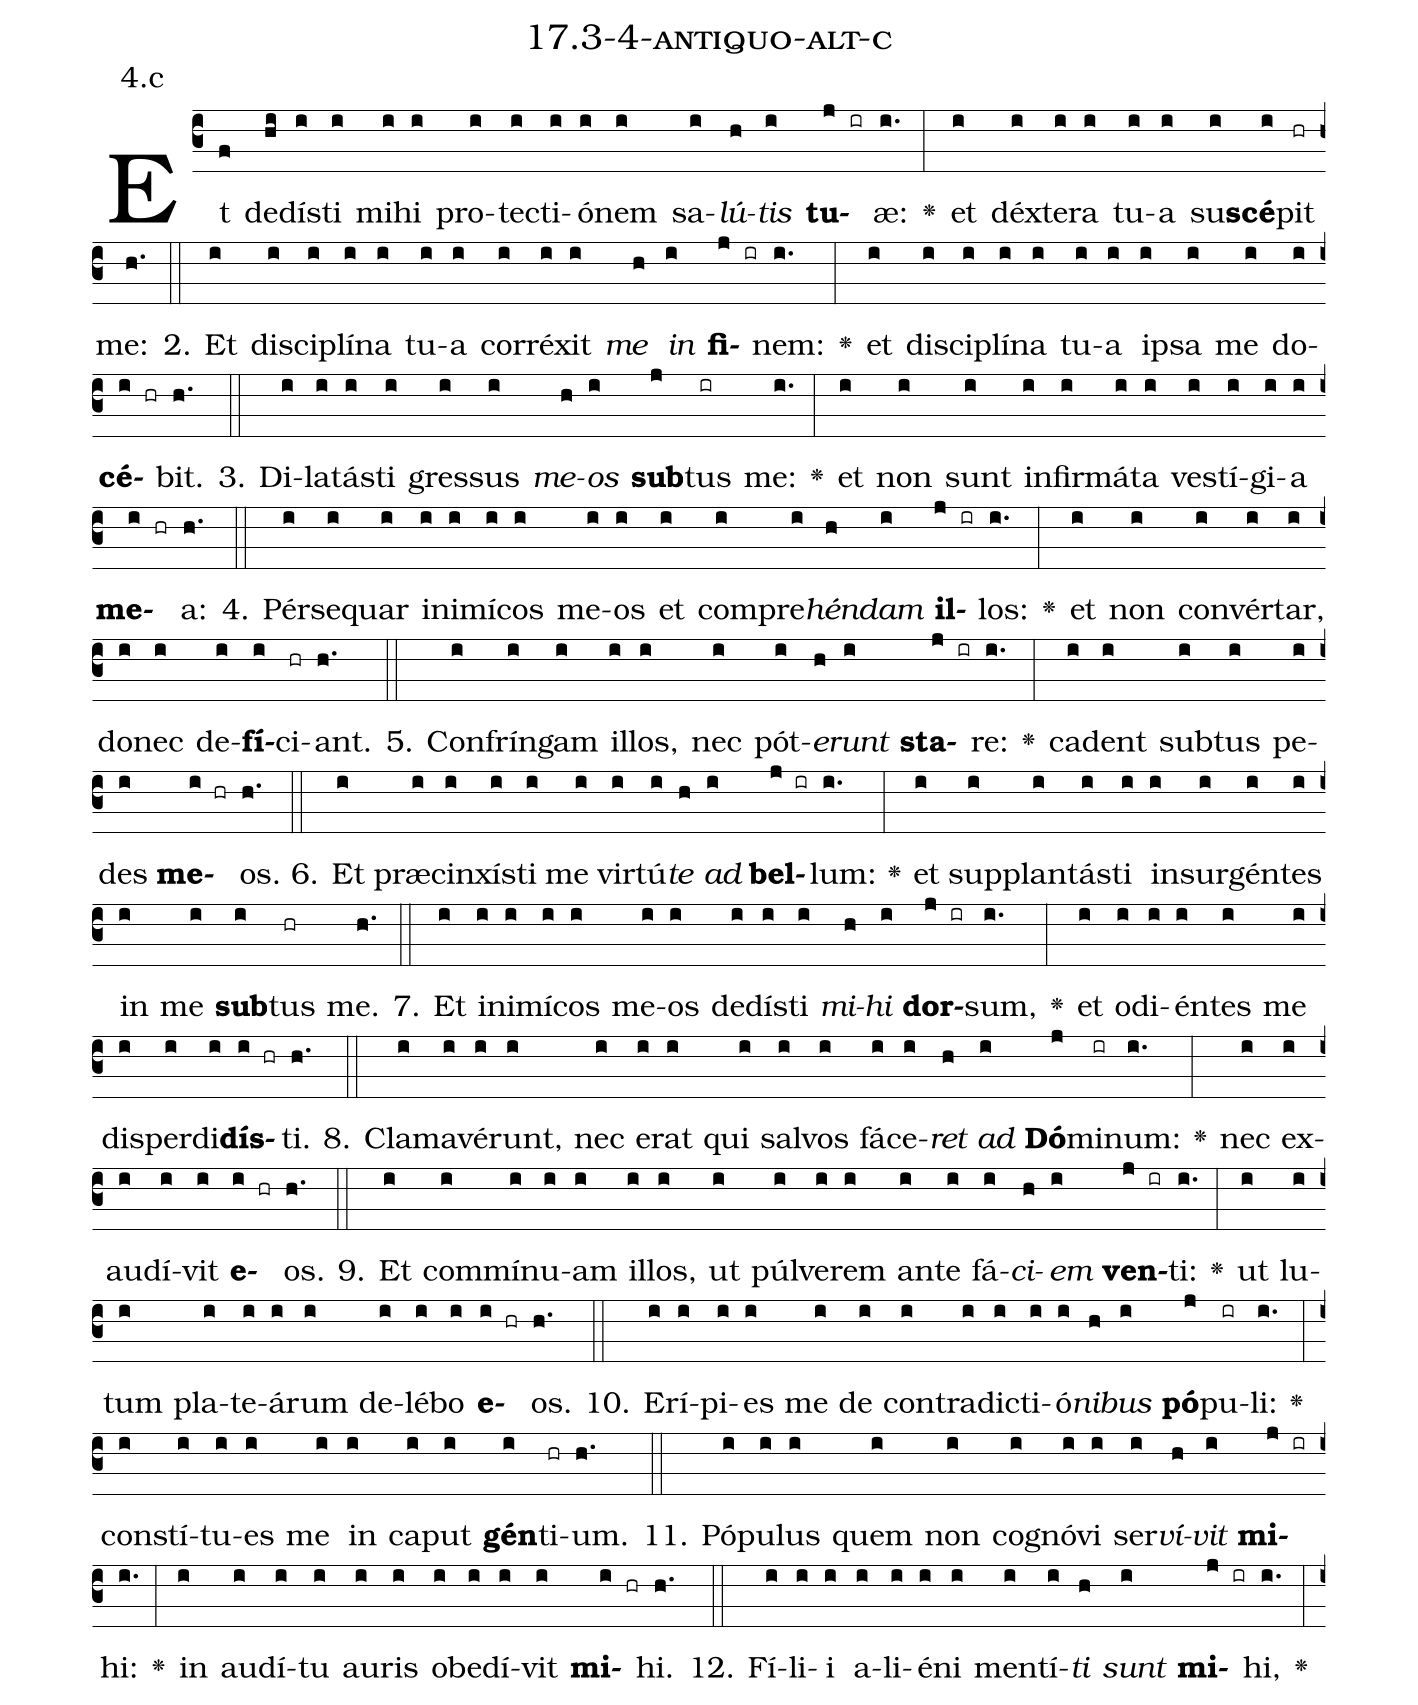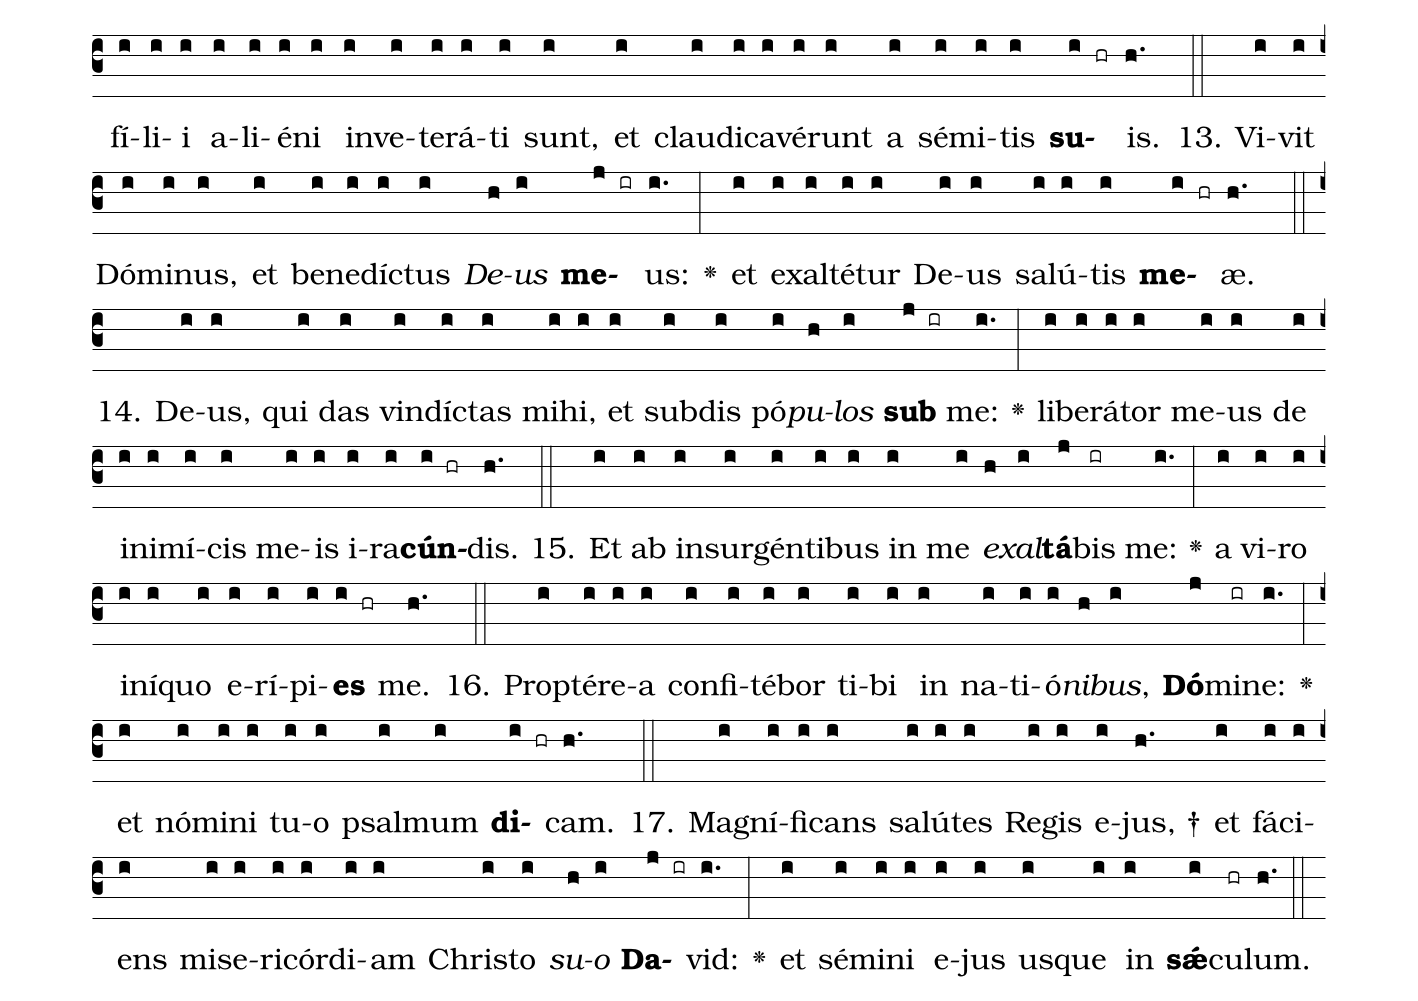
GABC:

name: 17.3-4-antiquo-alt-c;
annotation: 4.c;
%%
(c3)Et(f) de(hi)dís(i)ti(i) mi(i)hi(i) pro(i)tec(i)ti(i)ó(i)nem(i) sa(i)<i>lú</i>(h)<i>tis</i>(i) <b>tu</b>(j ir)æ:(i.) <v>\greheightstar</v>(:) et(i) déx(i)te(i)ra(i) tu(i)a(i) su(i)<b>scé</b>(i)pit(hr) me:(h.) (::)
2. Et(i) di(i)sci(i)plí(i)na(i) tu(i)a(i) cor(i)ré(i)xit(i) <i>me</i>(h) <i>in</i>(i) <b>fi</b>(j ir)nem:(i.) <v>\greheightstar</v>(:) et(i) di(i)sci(i)plí(i)na(i) tu(i)a(i) ip(i)sa(i) me(i) do(i)<b>cé</b>(i hr)bit.(h.) (::)
3. Di(i)la(i)tás(i)ti(i) gres(i)sus(i) <i>me</i>(h)<i>os</i>(i) <b>sub</b>(j)tus(ir) me:(i.) <v>\greheightstar</v>(:) et(i) non(i) sunt(i) in(i)fir(i)má(i)ta(i) ves(i)tí(i)gi(i)a(i) <b>me</b>(i hr)a:(h.) (::)
4. Pér(i)se(i)quar(i) in(i)i(i)mí(i)cos(i) me(i)os(i) et(i) com(i)pre(i)<i>hén</i>(h)<i>dam</i>(i) <b>il</b>(j ir)los:(i.) <v>\greheightstar</v>(:) et(i) non(i) con(i)vér(i)tar,(i) do(i)nec(i) de(i)<b>fí</b>(i)ci(hr)ant.(h.) (::)
5. Con(i)frín(i)gam(i) il(i)los,(i) nec(i) pót(i)<i>e</i>(h)<i>runt</i>(i) <b>sta</b>(j ir)re:(i.) <v>\greheightstar</v>(:) ca(i)dent(i) sub(i)tus(i) pe(i)des(i) <b>me</b>(i hr)os.(h.) (::)
6. Et(i) præ(i)cin(i)xís(i)ti(i) me(i) vir(i)tú(i)<i>te</i>(h) <i>ad</i>(i) <b>bel</b>(j ir)lum:(i.) <v>\greheightstar</v>(:) et(i) sup(i)plan(i)tás(i)ti(i) in(i)sur(i)gén(i)tes(i) in(i) me(i) <b>sub</b>(i)tus(hr) me.(h.) (::)
7. Et(i) in(i)i(i)mí(i)cos(i) me(i)os(i) de(i)dís(i)ti(i) <i>mi</i>(h)<i>hi</i>(i) <b>dor</b>(j ir)sum,(i.) <v>\greheightstar</v>(:) et(i) o(i)di(i)én(i)tes(i) me(i) dis(i)per(i)di(i)<b>dís</b>(i hr)ti.(h.) (::)
8. Cla(i)ma(i)vé(i)runt,(i) nec(i) e(i)rat(i) qui(i) sal(i)vos(i) fá(i)ce(i)<i>ret</i>(h) <i>ad</i>(i) <b>Dó</b>(j)mi(ir)num:(i.) <v>\greheightstar</v>(:) nec(i) ex(i)au(i)dí(i)vit(i) <b>e</b>(i hr)os.(h.) (::)
9. Et(i) com(i)mí(i)nu(i)am(i) il(i)los,(i) ut(i) púl(i)ve(i)rem(i) an(i)te(i) fá(i)<i>ci</i>(h)<i>em</i>(i) <b>ven</b>(j ir)ti:(i.) <v>\greheightstar</v>(:) ut(i) lu(i)tum(i) pla(i)te(i)á(i)rum(i) de(i)lé(i)bo(i) <b>e</b>(i hr)os.(h.) (::)
10. E(i)rí(i)pi(i)es(i) me(i) de(i) con(i)tra(i)dic(i)ti(i)ó(i)<i>ni</i>(h)<i>bus</i>(i) <b>pó</b>(j)pu(ir)li:(i.) <v>\greheightstar</v>(:) con(i)stí(i)tu(i)es(i) me(i) in(i) ca(i)put(i) <b>gén</b>(i)ti(hr)um.(h.) (::)
11. Pó(i)pu(i)lus(i) quem(i) non(i) co(i)gnó(i)vi(i) ser(i)<i>ví</i>(h)<i>vit</i>(i) <b>mi</b>(j ir)hi:(i.) <v>\greheightstar</v>(:) in(i) au(i)dí(i)tu(i) au(i)ris(i) ob(i)e(i)dí(i)vit(i) <b>mi</b>(i hr)hi.(h.) (::)
12. Fí(i)li(i)i(i) a(i)li(i)é(i)ni(i) men(i)tí(i)<i>ti</i>(h) <i>sunt</i>(i) <b>mi</b>(j ir)hi,(i.) <v>\greheightstar</v>(:) fí(i)li(i)i(i) a(i)li(i)é(i)ni(i) in(i)ve(i)te(i)rá(i)ti(i) sunt,(i) et(i) clau(i)di(i)ca(i)vé(i)runt(i) a(i) sé(i)mi(i)tis(i) <b>su</b>(i hr)is.(h.) (::)
13. Vi(i)vit(i) Dó(i)mi(i)nus,(i) et(i) be(i)ne(i)díc(i)tus(i) <i>De</i>(h)<i>us</i>(i) <b>me</b>(j ir)us:(i.) <v>\greheightstar</v>(:) et(i) ex(i)al(i)té(i)tur(i) De(i)us(i) sa(i)lú(i)tis(i) <b>me</b>(i hr)æ.(h.) (::)
14. De(i)us,(i) qui(i) das(i) vin(i)díc(i)tas(i) mi(i)hi,(i) et(i) sub(i)dis(i) pó(i)<i>pu</i>(h)<i>los</i>(i) <b>sub</b>(j ir) me:(i.) <v>\greheightstar</v>(:) li(i)be(i)rá(i)tor(i) me(i)us(i) de(i) in(i)i(i)mí(i)cis(i) me(i)is(i) i(i)ra(i)<b>cún</b>(i hr)dis.(h.) (::)
15. Et(i) ab(i) in(i)sur(i)gén(i)ti(i)bus(i) in(i) me(i) <i>ex</i>(h)<i>al</i>(i)<b>tá</b>(j)bis(ir) me:(i.) <v>\greheightstar</v>(:) a(i) vi(i)ro(i) in(i)í(i)quo(i) e(i)rí(i)pi(i)<b>es</b>(i hr) me.(h.) (::)
16. Prop(i)tér(i)e(i)a(i) con(i)fi(i)té(i)bor(i) ti(i)bi(i) in(i) na(i)ti(i)ó(i)<i>ni</i>(h)<i>bus</i>,(i) <b>Dó</b>(j)mi(ir)ne:(i.) <v>\greheightstar</v>(:) et(i) nó(i)mi(i)ni(i) tu(i)o(i) psal(i)mum(i) <b>di</b>(i hr)cam.(h.) (::)
17. Ma(i)gní(i)fi(i)cans(i) sa(i)lú(i)tes(i) Re(i)gis(i) e(i)jus, †(h.) et(i) fá(i)ci(i)ens(i) mi(i)se(i)ri(i)cór(i)di(i)am(i) Chris(i)to(i) <i>su</i>(h)<i>o</i>(i) <b>Da</b>(j ir)vid:(i.) <v>\greheightstar</v>(:) et(i) sé(i)mi(i)ni(i) e(i)jus(i) us(i)que(i) in(i) <b>sǽ</b>(i)cu(hr)lum.(h.) (::)
